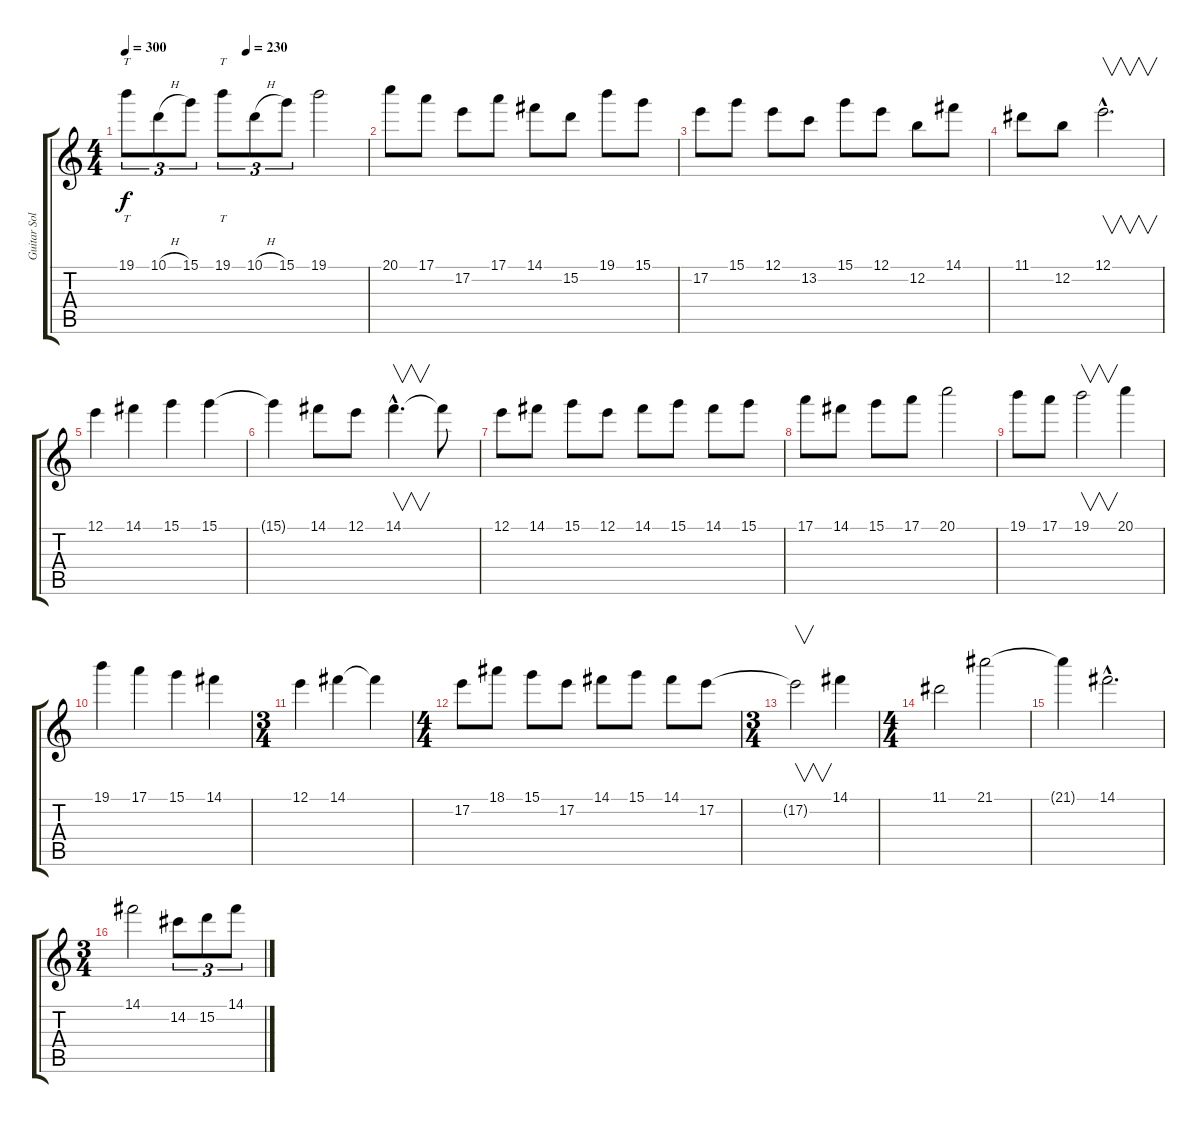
\track ("Guitar Solo" "Guitar Sol") {instrument distortionguitar}
\staff {score tabs}
\tuning (E4 B3 G3 D3 A2 E2) {hide}
\ts (4 4)
\tempo 300
\tempo (230 0.5)
\clef g2
\ks c
19.1.8{tt tu (3 2) dy f} 10.1{h}.8{tu (3 2)} 15.1.8{tu (3 2)} 19.1.8{tt tu (3 2)} 10.1{h}.8{tu (3 2)} 15.1.8{tu (3 2)} 19.1.2 |
20.1.8 17.1.8 17.2.8 17.1.8 14.1.8 15.2.8 19.1.8 15.1.8 |
17.2.8 15.1.8 12.1.8 13.2.8 15.1.8 12.1.8 12.2.8 14.1.8 |
11.1.8 12.2.8 12.1{hac}.2{v d} |
12.1.4 14.1.4 15.1.4 15.1.4 |
15.1{t}.4 14.1.8 12.1.8 14.1{hac}.4{v d} 14.1{t}.8 |
12.1.8 14.1.8 15.1.8 12.1.8 14.1.8 15.1.8 14.1.8 15.1.8 |
17.1.8 14.1.8 15.1.8 17.1.8 20.1.2 |
19.1.8 17.1.8 19.1.2{v} 20.1.4 |
19.1.4 17.1.4 15.1.4 14.1.4 |
\ts (3 4)
12.1.4 14.1.4 14.1{t}.4 |
\ts (4 4)
17.2.8 18.1.8 15.1.8 17.2.8 14.1.8 15.1.8 14.1.8 17.2.8 |
\ts (3 4)
17.2{t}.2{v} 14.1.4 |
\ts (4 4)
11.1.2 21.1.2 |
21.1{t}.4 14.1{hac}.2{d} |
\ts (3 4)
14.1.2 14.2.8{tu (3 2)} 15.2.8{tu (3 2)} 14.1.8{tu (3 2)}
